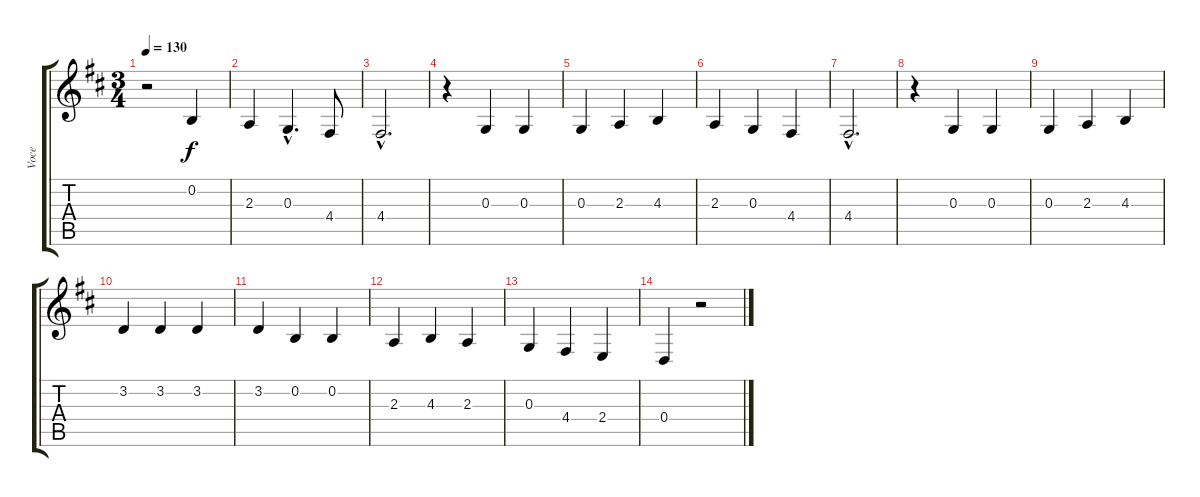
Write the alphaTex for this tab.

\track ("Voce" "Voce") {instrument cello}
\staff {score tabs}
\tuning (E4 B3 G3 D3 A2 E2) {hide}
\ts (3 4)
\tempo 130
\clef g2
\ks d
r.2{dy f} 0.2.4 |
2.3.4 0.3{hac}.4{d} 4.4.8 |
4.4{hac}.2{d} |
r.4 0.3.4 0.3.4 |
0.3.4 2.3.4 4.3.4 |
2.3.4 0.3.4 4.4.4 |
4.4{hac}.2{d} |
r.4 0.3.4 0.3.4 |
0.3.4 2.3.4 4.3.4 |
3.2.4 3.2.4 3.2.4 |
3.2.4 0.2.4 0.2.4 |
2.3.4 4.3.4 2.3.4 |
0.3.4 4.4.4 2.4.4 |
0.4.4 r.2
